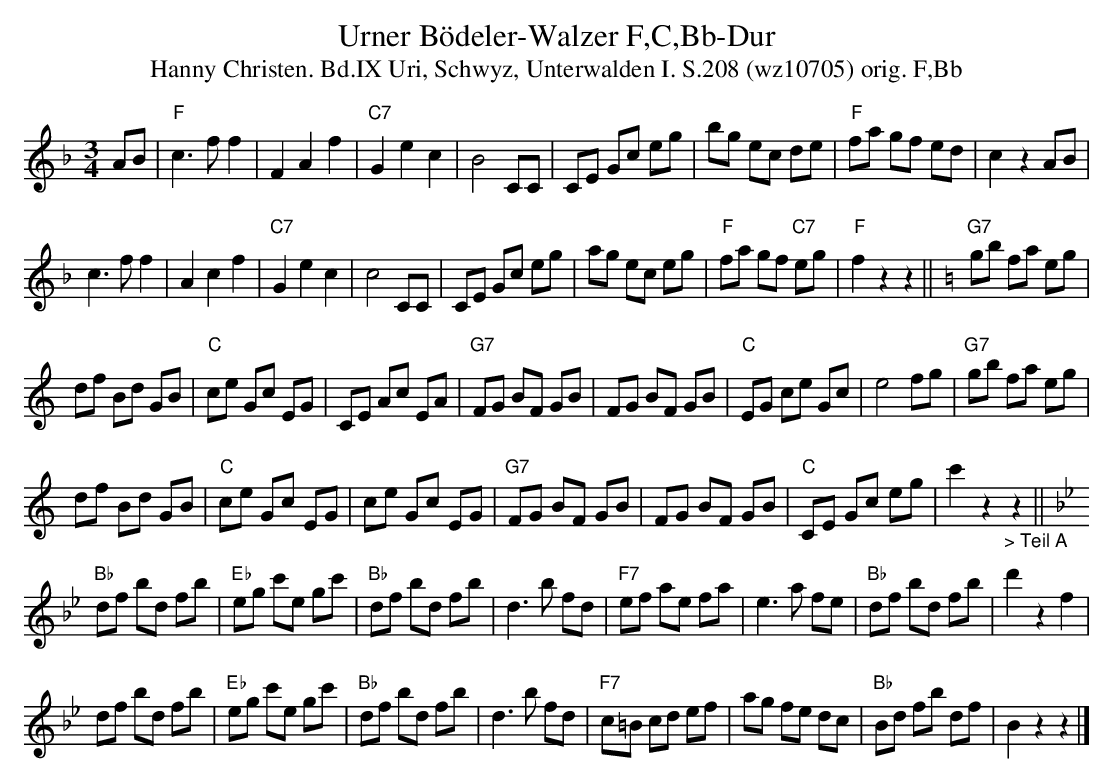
X:1
T: Urner Bödeler-Walzer F,C,Bb-Dur
T:Hanny Christen. Bd.IX Uri, Schwyz, Unterwalden I. S.208 (wz10705) orig. F,Bb
M:3/4
L:1/8
K:F
AB | "F"c3ff2 | F2A2f2 | "C7"G2e2c2 | B4 CC | CE Gc eg | bg ec de | "F"fa gf ed | c2z2AB |
c3ff2 | A2c2f2 | "C7"G2e2c2 | c4 CC | CE Gc eg | ag ec eg | "F"fa gf "C7"eg |  "F"f2z2z2 || [K:C] "G7"gb fa eg |
df Bd GB | "C"ce Gc EG | CE Ac EA | "G7"FG BF GB | FG BF GB | "C"EG ce Gc | e4 fg | "G7"gb fa eg |
df Bd GB | "C"ce Gc EG | ce Gc EG | "G7"FG BF GB | FG BF GB | "C"CE Gc eg | c'2z2"_> Teil A"z2 || [K:Bb]
"Bb"df bd fb | "Eb"eg c'e gc' | "Bb"df bd fb | d3b fd | "F7"ef ae fa | e3a fe | "Bb"df bd fb | d'2 z2f2 |
df bd fb | "Eb"eg c'e gc' | "Bb"df bd fb | d3b fd | "F7"c=B cd ef | ag fe dc | "Bb"Bd fb df | B2z2z2 |]
